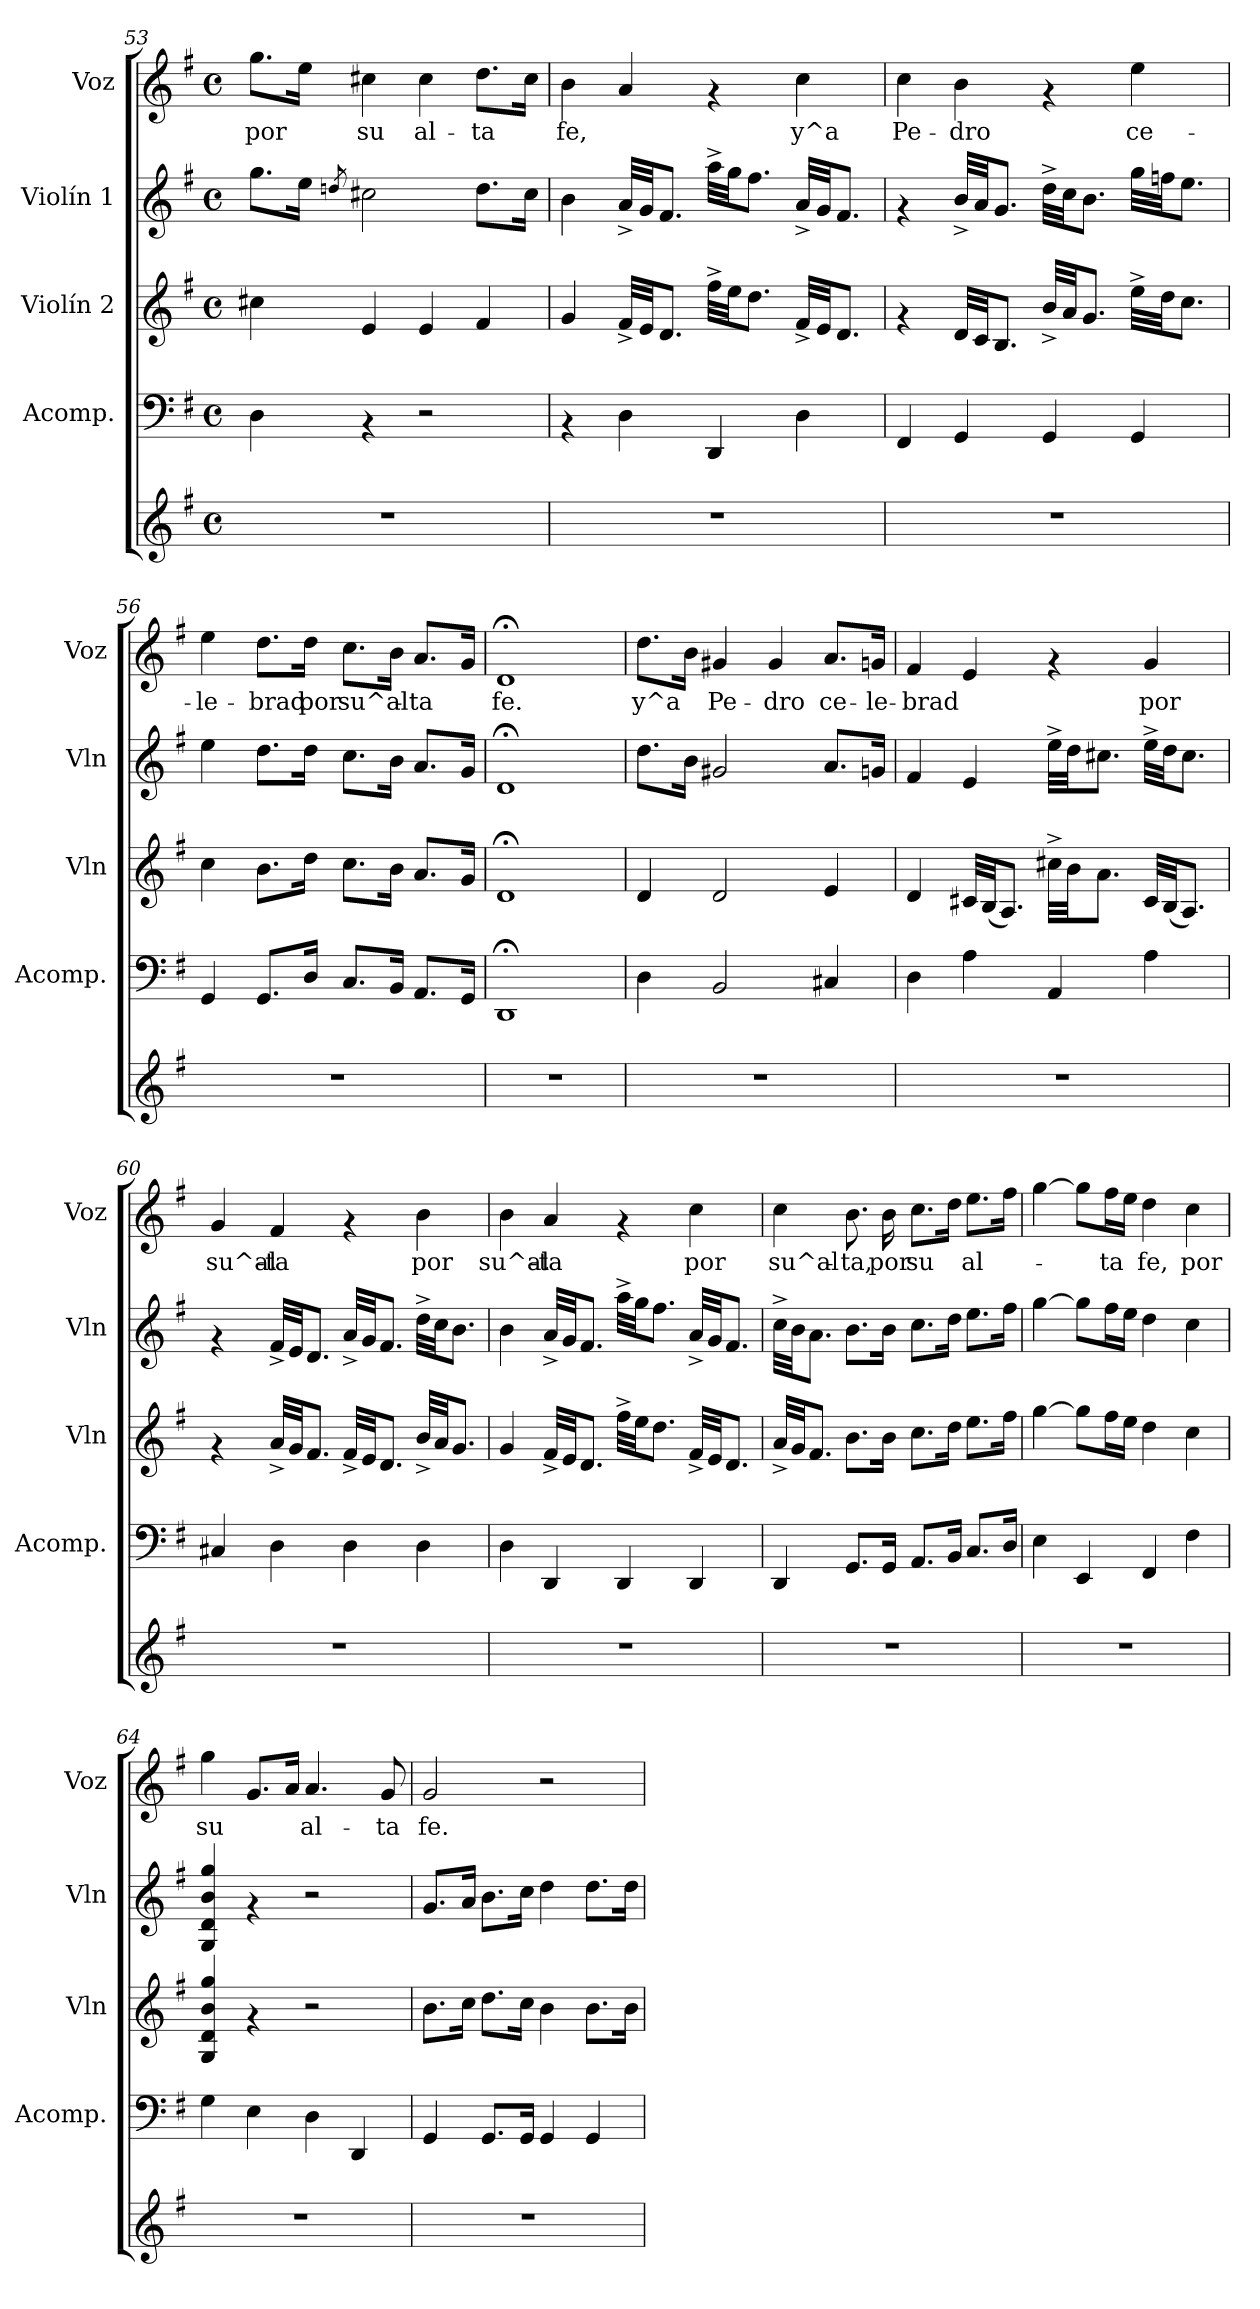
**kern	**kern	**kern	**kern	**kern	**text
*part5	*part4	*part3	*part2	*part1	*part1
*staff5	*staff4	*staff3	*staff2	*staff1	*staff1
*	*I"Acomp.	*I"Violín 2	*I"Violín 1	*I"Voz	*
*	*I'Acomp.	*I'Vln	*I'Vln	*I'Voz	*
!!LO:LB:g=z
*clefG2	*clefF4	*clefG2	*clefG2	*clefG2	*
*k[f#]	*k[f#]	*k[f#]	*k[f#]	*k[f#]	*
*G:	*G:	*G:	*G:	*G:	*
*M4/4	*M4/4	*M4/4	*M4/4	*M4/4	*
*met(c)	*met(c)	*met(c)	*met(c)	*met(c)	*
=53	=53	=53	=53	=53	=53
!	!	!	!	!	!LO:LY:b
1r	4D\	4cc#X\	8.gg\L	8.gg\L	por
.	.	.	16ee\Jk	16ee\Jk	.
.	.	.	8qddn/	.	.
!	!	!	!	!	!LO:LY:b
.	4rAA	4e/	2cc#X\	4cc#X\	su
!	!	!	!	!	!LO:LY:b
.	2r	4e/	.	4cc#\	al-
!	!	!	!	!	!LO:LY:b
.	.	4f#/	8.dd\L	8.dd\L	-ta
.	.	.	16cc#\Jk	16cc#\Jk	.
=54	=54	=54	=54	=54	=54
!	!	!	!	!	!LO:LY:b
1r	4rAA	4g/	4b\	4b\	fe,
.	4D\	32f#^</LLL	32a^</LLL	4a/	.
.	.	32e/JJ	32g/JJ	.	.
.	.	8.d/J	8.f#/J	.	.
.	4DD/	32ff#^>\LLL	32aa^>\LLL	4rf	.
.	.	32ee\JJ	32gg\JJ	.	.
.	.	8.dd\J	8.ff#\J	.	.
!	!	!	!	!	!LO:LY:b
.	4D\	32f#^</LLL	32a^</LLL	4cc\	y^a
.	.	32e/JJ	32g/JJ	.	.
.	.	8.d/J	8.f#/J	.	.
=55	=55	=55	=55	=55	=55
!	!	!	!	!	!LO:LY:b
1r	4FF#/	4rf	4rf	4cc\	Pe-
!	!	!	!	!	!LO:LY:b
.	4GG/	32d/LLL	32b^</LLL	4b\	-dro
.	.	32c/JJ	32a/JJ	.	.
.	.	8.B/J	8.g/J	.	.
.	4GG/	32b^</LLL	32dd^>\LLL	4rf	.
.	.	32a/JJ	32cc\JJ	.	.
.	.	8.g/J	8.b\J	.	.
!	!	!	!	!	!LO:LY:b
.	4GG/	32ee^>\LLL	32gg\LLL	4ee\	ce-
.	.	32dd\JJ	32ffn\JJ	.	.
.	.	8.cc\J	8.ee\J	.	.
!!LO:PB:g=z
=56	=56	=56	=56	=56	=56
!	!	!	!	!	!LO:LY:b
1r	4GG/	4cc\	4ee\	4ee\	-le-
!	!	!	!	!	!LO:LY:b
.	8.GG/L	8.b\L	8.dd\L	8.dd\L	-brad
!	!	!	!	!	!LO:LY:b
.	16D/Jk	16dd\Jk	16dd\Jk	16dd\Jk	por
!	!	!	!	!	!LO:LY:b
.	8.C/L	8.cc\L	8.cc\L	8.cc\L	su^al-
.	16BB/Jk	16b\Jk	16b\Jk	16b\Jk	.
!	!	!	!	!	!LO:LY:b
.	8.AA/L	8.a/L	8.a/L	8.a/L	-ta
.	16GG/Jk	16g/Jk	16g/Jk	16g/Jk	.
=57	=57	=57	=57	=57	=57
!	!	!	!	!	!LO:LY:b
1r	1DD;<	1d;<	1d;<	1d;<	fe.
=58	=58	=58	=58	=58	=58
!	!	!	!	!	!LO:LY:b
1r	4D\	4d/	8.dd\L	8.dd\L	y^a
.	.	.	16b\Jk	16b\Jk	.
!	!	!	!	!	!LO:LY:b
.	2BB/	2d/	2g#X/	4g#X/	Pe-
!	!	!	!	!	!LO:LY:b
.	.	.	.	4g#/	-dro
!	!	!	!	!	!LO:LY:b
.	4C#X/	4e/	8.a/L	8.a/L	ce-
!	!	!	!	!	!LO:LY:b
.	.	.	16gn/Jk	16gn/Jk	-le-
=59	=59	=59	=59	=59	=59
!	!	!	!	!	!LO:LY:b
1r	4D\	4d/	4f#/	4f#/	-brad
.	4A\	32c#X/LLL	4e/	4e/	.
.	.	(>32B/JJ	.	.	.
.	.	8.A/J)	.	.	.
.	4AA/	32cc#X^>\LLL	32ee^>\LLL	4rf	.
.	.	32b\JJ	32dd\JJ	.	.
.	.	8.a\J	8.cc#X\J	.	.
!	!	!	!	!	!LO:LY:b
.	4A\	32c#/LLL	32ee^>\LLL	4g/	por
.	.	(>32B/JJ	32dd\JJ	.	.
.	.	8.A/J)	8.cc#\J	.	.
!!LO:LB:g=z
=60	=60	=60	=60	=60	=60
!	!	!	!	!	!LO:LY:b
1r	4C#X/	4rf	4rf	4g/	su^al-
!	!	!	!	!	!LO:LY:b
.	4D\	32a^</LLL	32f#^</LLL	4f#/	-ta
.	.	32g/JJ	32e/JJ	.	.
.	.	8.f#/J	8.d/J	.	.
.	4D\	32f#^</LLL	32a^</LLL	4rf	.
.	.	32e/JJ	32g/JJ	.	.
.	.	8.d/J	8.f#/J	.	.
!	!	!	!	!	!LO:LY:b
.	4D\	32b^</LLL	32dd^>\LLL	4b\	por
.	.	32a/JJ	32cc\JJ	.	.
.	.	8.g/J	8.b\J	.	.
=61	=61	=61	=61	=61	=61
!	!	!	!	!	!LO:LY:b
1r	4D\	4g/	4b\	4b\	su^al-
!	!	!	!	!	!LO:LY:b
.	4DD/	32f#^</LLL	32a^</LLL	4a/	-ta
.	.	32e/JJ	32g/JJ	.	.
.	.	8.d/J	8.f#/J	.	.
.	4DD/	32ff#^>\LLL	32aa^>\LLL	4rf	.
.	.	32ee\JJ	32gg\JJ	.	.
.	.	8.dd\J	8.ff#\J	.	.
!	!	!	!	!	!LO:LY:b
.	4DD/	32f#^</LLL	32a^</LLL	4cc\	por
.	.	32e/JJ	32g/JJ	.	.
.	.	8.d/J	8.f#/J	.	.
=62	=62	=62	=62	=62	=62
!	!	!	!	!	!LO:LY:b
1r	4DD/	32a^</LLL	32cc^>\LLL	4cc\	su^al-
.	.	32g/JJ	32b\JJ	.	.
.	.	8.f#/J	8.a\J	.	.
!	!	!	!	!	!LO:LY:b
.	8.GG/L	8.b\L	8.b\L	8.b\	-ta,
!	!	!	!	!	!LO:LY:b
.	16GG/Jk	16b\Jk	16b\Jk	16b\	por
!	!	!	!	!	!LO:LY:b
.	8.AA/L	8.cc\L	8.cc\L	8.cc\L	su
.	16BB/Jk	16dd\Jk	16dd\Jk	16dd\Jk	.
!	!	!	!	!	!LO:LY:b
.	8.C/L	8.ee\L	8.ee\L	8.ee\L	al-
.	16D/Jk	16ff#\Jk	16ff#\Jk	16ff#\Jk	.
=63	=63	=63	=63	=63	=63
1r	4E\	[>4gg\	[>4gg\	[>4gg\	.
.	4EE/	8gg\L]	8gg\L]	8gg\L]	.
!	!	!	!	!	!LO:LY:b
.	.	16ff#\L	16ff#\L	16ff#\L	-ta
.	.	16ee\JJ	16ee\JJ	16ee\JJ	.
!	!	!	!	!	!LO:LY:b
.	4FF#/	4dd\	4dd\	4dd\	fe,
!	!	!	!	!	!LO:LY:b
.	4F#\	4cc\	4cc\	4cc\	por
!!LO:LB:g=z
=64	=64	=64	=64	=64	=64
!	!	!	!	!	!LO:LY:b
1r	4G\	4G/ 4d/ 4b/ 4gg/	4G/ 4d/ 4b/ 4gg/	4gg\	su
.	4E\	4rf	4rf	8.g/L	.
.	.	.	.	16a/Jk	.
!	!	!	!	!	!LO:LY:b
.	4D\	2r	2r	4.a/	al-
.	4DD/	.	.	.	.
!	!	!	!	!	!LO:LY:b
.	.	.	.	8g/	-ta
=65	=65	=65	=65	=65	=65
!	!	!	!	!	!LO:LY:b
1r	4GG/	8.b\L	8.g/L	2g/	fe.
.	.	16cc\Jk	16a/Jk	.	.
.	8.GG/L	8.dd\L	8.b\L	.	.
.	16GG/Jk	16cc\Jk	16cc\Jk	.	.
.	4GG/	4b\	4dd\	2r	.
.	4GG/	8.b\L	8.dd\L	.	.
.	.	16b\Jk	16dd\Jk	.	.
=	=	=	=	=	=
*-	*-	*-	*-	*-	*-
